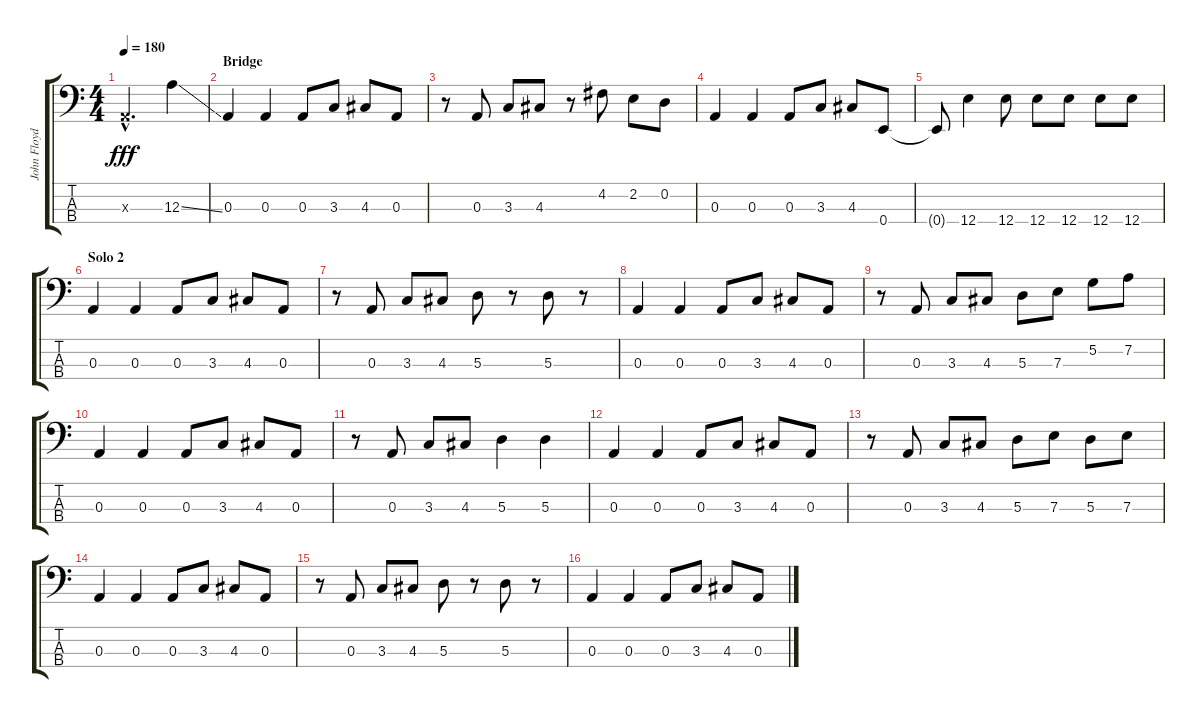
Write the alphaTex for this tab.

\track ("John Floyd" "John Floyd") {instrument acousticguitarsteel}
\staff {score tabs}
\tuning (G2 D2 A1 E1) {hide}
\ts (4 4)
\tempo 180
\clef f4
\ks c
0.3{hac x}.2{d dy fff} 12.3{ss}.4 |
\section ("" "Bridge")
0.3.4 0.3.4 0.3.8 3.3.8 4.3.8 0.3.8 |
r.8 0.3.8 3.3.8 4.3.8 r.8 4.2.8 2.2.8 0.2.8 |
0.3.4 0.3.4 0.3.8 3.3.8 4.3.8 0.4.8 |
0.4{t}.8 12.4.4 12.4.8 12.4.8 12.4.8 12.4.8 12.4.8 |
\section ("" "Solo 2")
0.3.4 0.3.4 0.3.8 3.3.8 4.3.8 0.3.8 |
r.8 0.3.8 3.3.8 4.3.8 5.3.8 r.8 5.3.8 r.8 |
0.3.4 0.3.4 0.3.8 3.3.8 4.3.8 0.3.8 |
r.8 0.3.8 3.3.8 4.3.8 5.3.8 7.3.8 5.2.8 7.2.8 |
0.3.4 0.3.4 0.3.8 3.3.8 4.3.8 0.3.8 |
r.8 0.3.8 3.3.8 4.3.8 5.3.4 5.3.4 |
0.3.4 0.3.4 0.3.8 3.3.8 4.3.8 0.3.8 |
r.8 0.3.8 3.3.8 4.3.8 5.3.8 7.3.8 5.3.8 7.3.8 |
0.3.4 0.3.4 0.3.8 3.3.8 4.3.8 0.3.8 |
r.8 0.3.8 3.3.8 4.3.8 5.3.8 r.8 5.3.8 r.8 |
0.3.4 0.3.4 0.3.8 3.3.8 4.3.8 0.3.8
